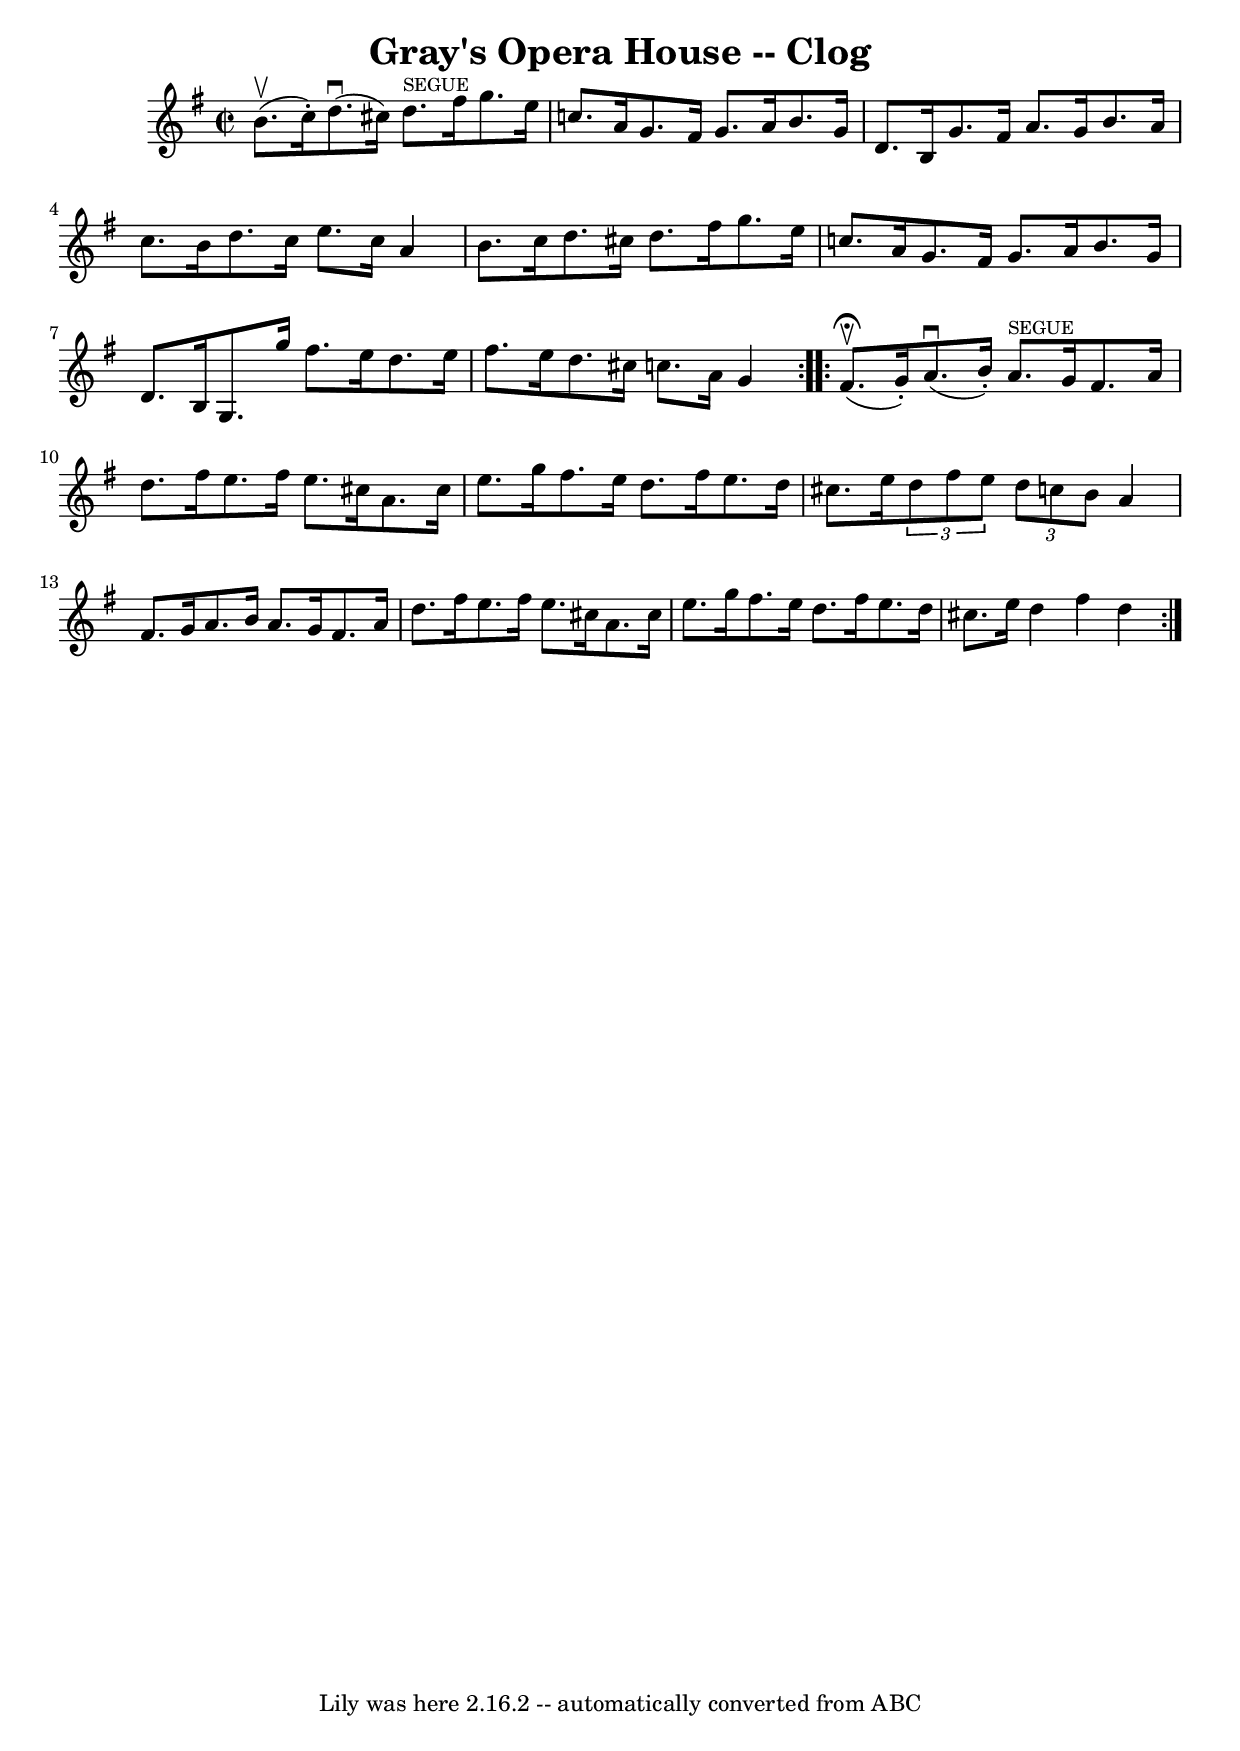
\version "2.16.2"
\include "Mammoth.ily"
\header {
  %% book = "Ryan's Mammoth Collection"
  crossRefNumber = "1"
  footnotes = "\\\\159 949"
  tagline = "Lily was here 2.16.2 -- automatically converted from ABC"
  title = "Gray's Opera House -- Clog"

}
voicedefault =  {



  \repeat volta 2 {

    \override Staff.TimeSignature #'style = #'C
    \time 2/2 
    \key g \major     b'8.^\upbow(c''16-.)  |
    d''8.^\downbow(cis''16) d''8.^\segue fis''16 g''8. e''16 c''!8.      a'16     |
    g'8. fis'16 g'8. a'16 b'8. g'16 d'8.         b16     |
    g'8. fis'16 a'8. g'16 b'8. a'16 c''8.         b'16     |
    d''8. c''16 e''8. c''16 a'4 b'8. c''16     |
    d''8. cis''16 d''8. fis''16 g''8. e''16 c''!8.        a'16     |
    g'8. fis'16 g'8. a'16 b'8. g'16 d'8.         b16     |
    g8. g''16 fis''8. e''16 d''8. e''16 fis''8.      e''16     |
    d''8. cis''16 c''!8. a'16 g'4    
  }     

  \repeat volta 2 {     fis'8.^\fermata^\upbow(g'16-.)  |
    a'8.^\downbow(b'16-.) a'8.^\segue g'16 fis'8. a'16 d''8.         fis''16     |
    e''8. fis''16 e''8. cis''16 a'8. cis''16        e''8. g''16     |
    fis''8. e''16 d''8. fis''16 e''8.        d''16 cis''8. e''16     |
    \times 2/3 { d''8 fis''8 e''8  

	       }   \times 2/3 { d''8 c''8 b'8   			      } a'4 fis'8. g'16     |
         a'8. b'16 a'8. g'16 fis'8. a'16 d''8. fis''16      |
    e''8. fis''16 e''8. cis''16 a'8. cis''16 e''8.         g''16     |
    fis''8. e''16 d''8. fis''16 e''8. d''16         cis''8. e''16     |
    d''4 fis''4 d''4  
  }   

}

\score{
  <<

    \context Staff="default"
    {
      \voicedefault 
      
    }

  >>
  \layout {
    
  }
  \midi {
  }

}
